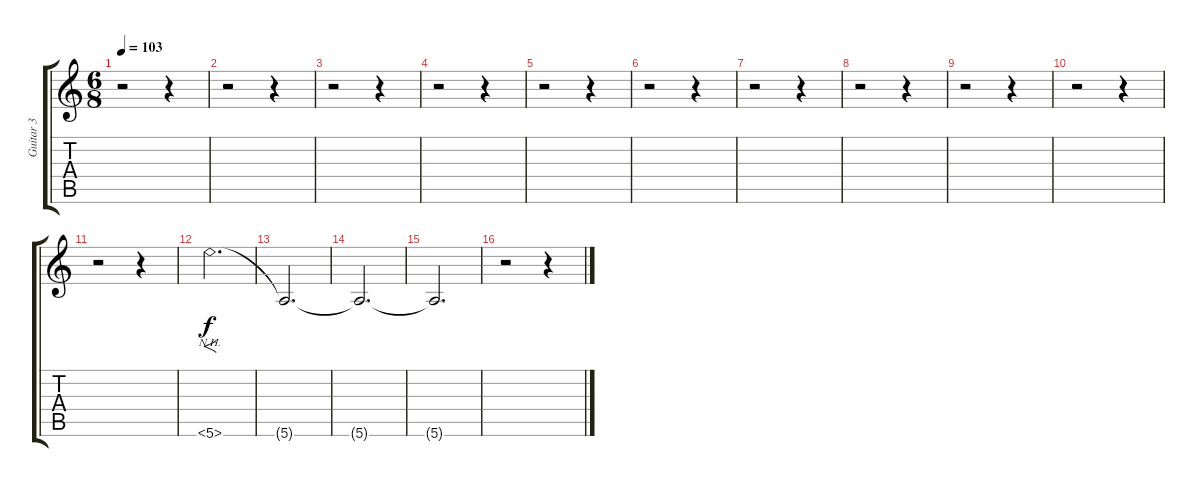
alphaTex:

\track ("Guitar 3" "Guitar 3") {instrument overdrivenguitar}
\staff {score tabs}
\tuning (E4 B3 G3 D3 A2 E2) {hide}
\ts (6 8)
\tempo 103
\clef g2
\ks c
r.2{dy f} r.4 |
r.2 r.4 |
r.2 r.4 |
r.2 r.4 |
r.2 r.4 |
r.2 r.4 |
r.2 r.4 |
r.2 r.4 |
r.2 r.4 |
r.2 r.4 |
r.2 r.4 |
5.6{nh}.2{f d volume 16} |
5.6{t}.2{d} |
5.6{t}.2{d volume 0} |
5.6{t}.2{d} |
r.2 r.4
